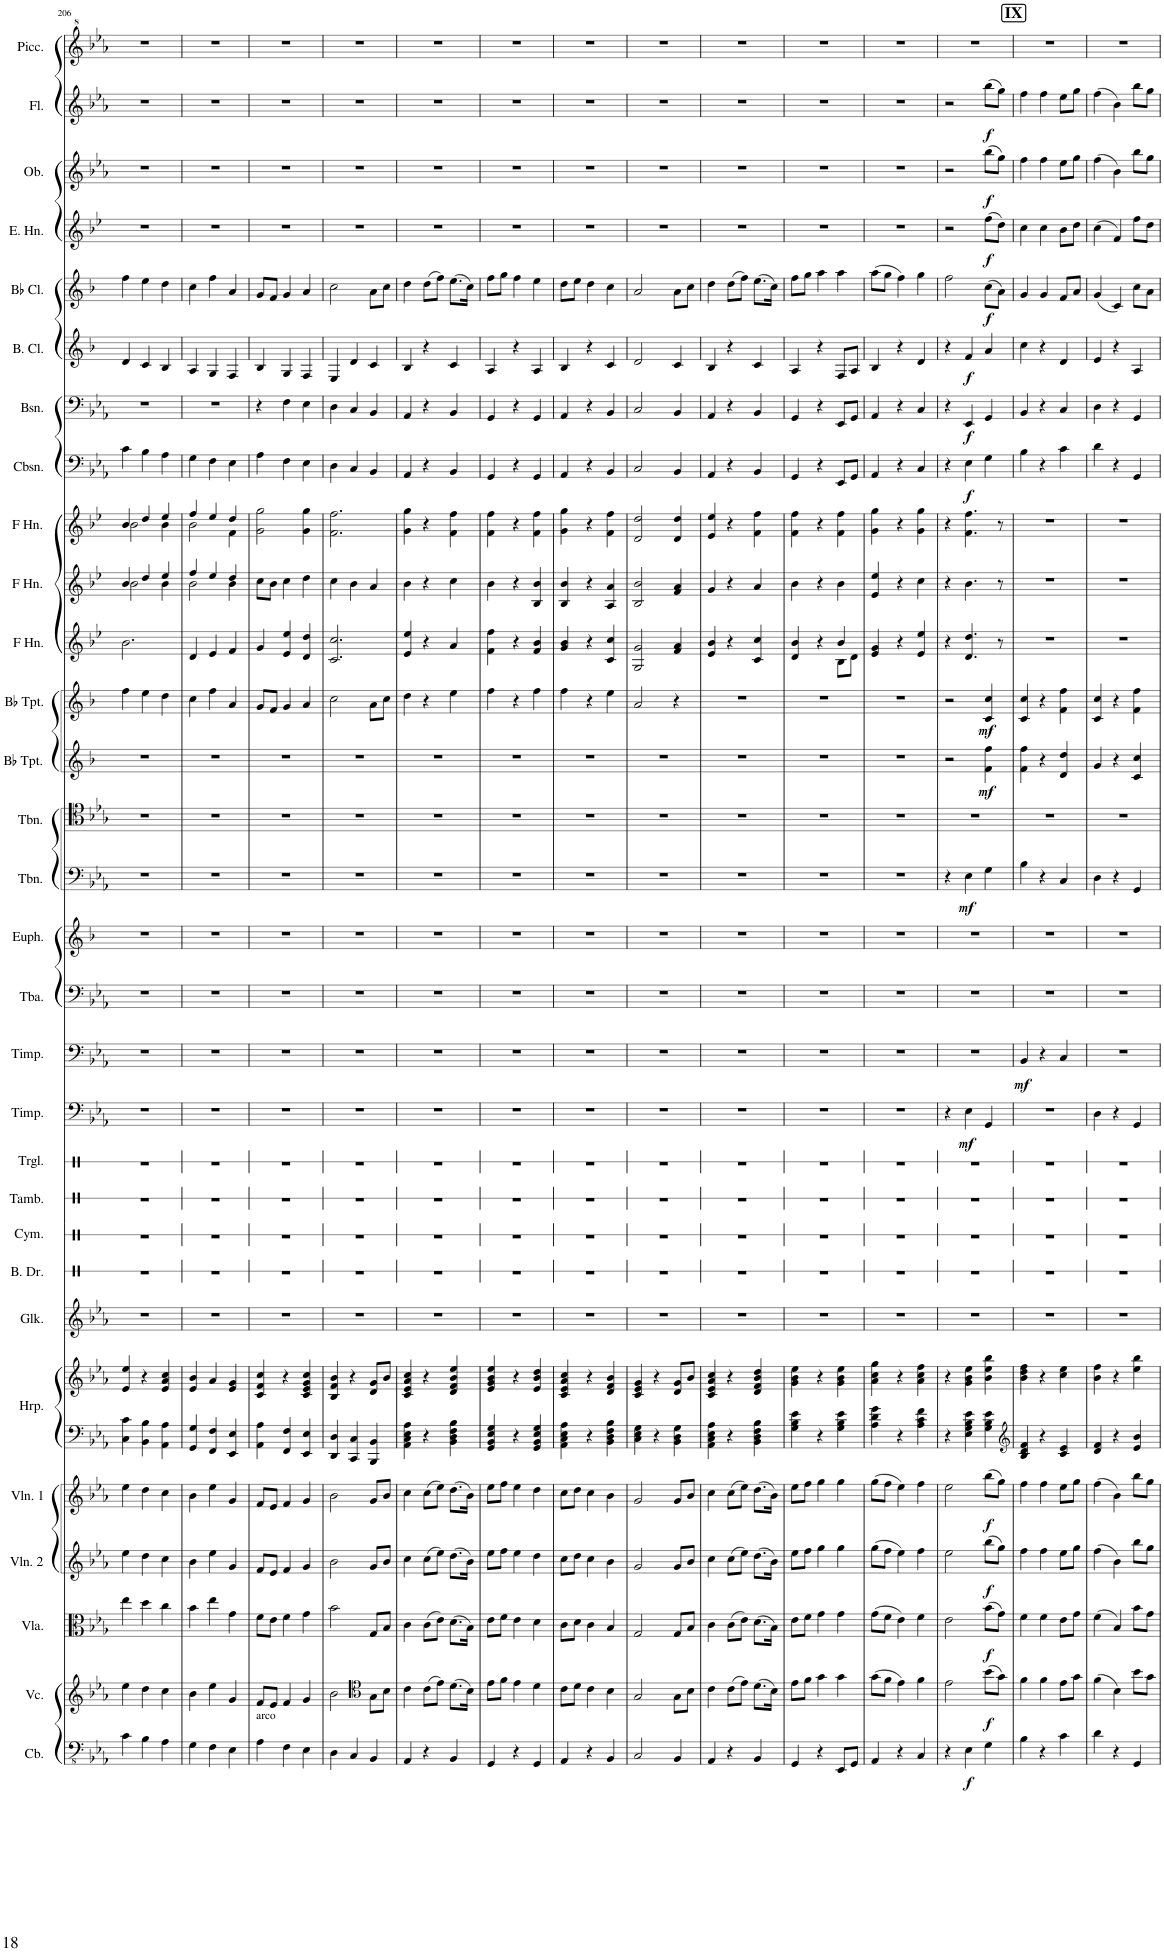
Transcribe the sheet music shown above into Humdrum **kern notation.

**kern	**dynam	**kern	**dynam	**kern	**dynam	**kern	**dynam	**kern	**dynam	**kern	**kern	**kern	**kern	**kern	**kern	**kern	**kern	**dynam	**kern	**dynam	**kern	**kern	**kern	**dynam	**kern	**kern	**dynam	**kern	**dynam	**kern	**kern	**kern	**kern	**dynam	**kern	**dynam	**kern	**dynam	**kern	**dynam	**kern	**dynam	**kern	**dynam	**kern	**dynam	**kern
*part30	*part30	*part29	*part29	*part28	*part28	*part27	*part27	*part26	*part26	*part25	*part25	*part24	*part23	*part22	*part21	*part20	*part19	*part19	*part18	*part18	*part17	*part16	*part15	*part15	*part14	*part13	*part13	*part12	*part12	*part11	*part10	*part9	*part8	*part8	*part7	*part7	*part6	*part6	*part5	*part5	*part4	*part4	*part3	*part3	*part2	*part2	*part1
*staff31	*staff31	*staff30	*staff30	*staff29	*staff29	*staff28	*staff28	*staff27	*staff27	*staff26	*staff25	*staff24	*staff23	*staff22	*staff21	*staff20	*staff19	*staff19	*staff18	*staff18	*staff17	*staff16	*staff15	*staff15	*staff14	*staff13	*staff13	*staff12	*staff12	*staff11	*staff10	*staff9	*staff8	*staff8	*staff7	*staff7	*staff6	*staff6	*staff5	*staff5	*staff4	*staff4	*staff3	*staff3	*staff2	*staff2	*staff1
*I"Contrabass	*	*I"Violoncellos	*	*I"Violas	*	*I"Violins 2	*	*I"Violins 1	*	*I"Harps	*	*I"Glockenspiel	*I"Bass Drum	*I"Cymbal	*I"Tambourine	*I"Triangle	*I"Timpani	*	*I"Timpani	*	*I"Tuba	*I"Euphonium	*I"Bass Trombone	*	*I"Tenor Trombones	*I"Bb Trumpet III IV	*	*I"Bb Trumpet I II	*	*I"F Horn V VI	*I"F Horn III IV	*I"F Horn I II	*I"Contrabassoon	*	*I"Bassoons	*	*I"Bass Clarinet	*	*I"Bb Clarinets	*	*I"English Horn	*	*I"Oboes	*	*I"Flutes	*	*I"Piccolos
*I'Cb.	*	*I'Vc.	*	*I'Vla.	*	*I'Vln. 2	*	*I'Vln. 1	*	*I'Hrp.	*	*I'Glk.	*I'B. Dr.	*I'Cym.	*I'Tamb.	*I'Trgl.	*I'Timp.	*	*I'Timp.	*	*I'Tba.	*I'Euph.	*I'Tbn.	*	*I'Tbn.	*I'Bb Tpt.	*	*I'Bb Tpt.	*	*I'F Hn.	*I'F Hn.	*I'F Hn.	*I'Cbsn.	*	*I'Bsn.	*	*I'B. Cl.	*	*I'Bb Cl.	*	*I'E. Hn.	*	*I'Ob.	*	*I'Fl.	*	*I'Picc.
!!LO:PB:g=z
*clefFv4	*	*clefG2	*	*clefC3	*	*clefG2	*	*clefG2	*	*clefF4	*clefG2	*clefG2	*clefX	*clefX	*clefX	*clefX	*clefF4	*	*clefF4	*	*clefF4	*clefG2	*clefF4	*	*clefC4	*clefG2	*	*clefG2	*	*clefG2	*clefG2	*clefG2	*clefF4	*	*clefF4	*	*clefG2	*	*clefG2	*	*clefG2	*	*clefG2	*	*clefG2	*	*clefG^2
*Trd7c12	*	*	*	*	*	*	*	*	*	*	*	*Trd-14c-24	*	*	*	*	*	*	*	*	*	*Trd8c14	*	*	*	*Trd1c2	*	*Trd1c2	*	*Trd4c7	*Trd4c7	*Trd4c7	*Trd7c12	*	*	*	*Trd8c14	*	*Trd1c2	*	*Trd4c7	*	*	*	*	*	*Trd-7c-12
*k[b-e-a-]	*	*k[b-e-a-]	*	*k[b-e-a-]	*	*k[b-e-a-]	*	*k[b-e-a-]	*	*k[b-e-a-]	*k[b-e-a-]	*k[b-e-a-]	*k[]	*k[]	*k[]	*k[]	*k[b-e-a-]	*	*k[b-e-a-]	*	*k[b-e-a-]	*k[b-]	*k[b-e-a-]	*	*k[b-e-a-]	*k[b-]	*	*k[b-]	*	*k[b-e-]	*k[b-e-]	*k[b-e-]	*k[b-e-a-]	*	*k[b-e-a-]	*	*k[b-]	*	*k[b-]	*	*k[b-e-]	*	*k[b-e-a-]	*	*k[b-e-a-]	*	*k[b-e-a-]
*M3/4	*	*M3/4	*	*M3/4	*	*M3/4	*	*M3/4	*	*M3/4	*M3/4	*M3/4	*M3/4	*M3/4	*M3/4	*M3/4	*M3/4	*	*M3/4	*	*M3/4	*M3/4	*M3/4	*	*M3/4	*M3/4	*	*M3/4	*	*M3/4	*M3/4	*M3/4	*M3/4	*	*M3/4	*	*M3/4	*	*M3/4	*	*M3/4	*	*M3/4	*	*M3/4	*	*M3/4
=206	=206	=206	=206	=206	=206	=206	=206	=206	=206	=206	=206	=206	=206	=206	=206	=206	=206	=206	=206	=206	=206	=206	=206	=206	=206	=206	=206	=206	=206	=206	=206	=206	=206	=206	=206	=206	=206	=206	=206	=206	=206	=206	=206	=206	=206	=206	=206
*	*	*	*	*	*	*	*	*	*	*	*	*	*	*	*	*	*	*	*	*	*	*	*	*	*	*	*	*	*	*	*^	*^	*	*	*	*	*	*	*	*	*	*	*	*	*	*	*
4C\	.	4ee-\	.	4ee-\	.	4ee-\	.	4ee-\	.	4C\ 4c\	4e-/ 4ee-/	2.r	2.r	2.r	2.r	2.r	2.r	.	2.r	.	2.r	2.r	2.r	.	2.r	2.r	.	4ff\	.	2.b-\	4b-/	2b-\	4b-/	2b-\	4c\	.	2.r	.	4d/	.	4ff\	.	2.r	.	2.r	.	2.r	.	2.r
4BB-\	.	4dd\	.	4dd\	.	4dd\	.	4dd\	.	4BB-\ 4B-\	4r	.	.	.	.	.	.	.	.	.	.	.	.	.	.	.	.	4ee\	.	.	4dd/	.	4dd/	.	4B-\	.	.	.	4c/	.	4ee\	.	.	.	.	.	.	.	.
4AA-\	.	4cc\	.	4cc\	.	4cc\	.	4cc\	.	4AA-\ 4A-\	4e-/ 4a-/ 4cc/	.	.	.	.	.	.	.	.	.	.	.	.	.	.	.	.	4dd\	.	.	4ee-/	4b-\	4ee-/	4b-\	4A-\	.	.	.	4B-/	.	4dd\	.	.	.	.	.	.	.	.
=207	=207	=207	=207	=207	=207	=207	=207	=207	=207	=207	=207	=207	=207	=207	=207	=207	=207	=207	=207	=207	=207	=207	=207	=207	=207	=207	=207	=207	=207	=207	=207	=207	=207	=207	=207	=207	=207	=207	=207	=207	=207	=207	=207	=207	=207	=207	=207	=207	=207
4GG\	.	4b-\	.	4b-\	.	4b-\	.	4b-\	.	4GG/ 4G/	4e-/ 4b-/	2.r	2.r	2.r	2.r	2.r	2.r	.	2.r	.	2.r	2.r	2.r	.	2.r	2.r	.	4cc\	.	4d/	4ff/	2b-\	4ff/	2b-\	4G\	.	2.r	.	4A/	.	4cc\	.	2.r	.	2.r	.	2.r	.	2.r
4FF\	.	4ee-\	.	4ee-\	.	4ee-\	.	4ee-\	.	4FF/ 4F/	4a-/	.	.	.	.	.	.	.	.	.	.	.	.	.	.	.	.	4ff\	.	4e-/	4ee-/	.	4ee-/	.	4F\	.	.	.	4G/	.	4ff\	.	.	.	.	.	.	.	.
4EE-\	.	4g/	.	4g\	.	4g/	.	4g/	.	4EE-/ 4E-/	4e-/ 4g/	.	.	.	.	.	.	.	.	.	.	.	.	.	.	.	.	4a/	.	4f/	4dd/	4b-\	4dd/	4f\	4E-\	.	.	.	4F/	.	4a/	.	.	.	.	.	.	.	.
=208	=208	=208	=208	=208	=208	=208	=208	=208	=208	=208	=208	=208	=208	=208	=208	=208	=208	=208	=208	=208	=208	=208	=208	=208	=208	=208	=208	=208	=208	=208	=208	=208	=208	=208	=208	=208	=208	=208	=208	=208	=208	=208	=208	=208	=208	=208	=208	=208	=208
!LO:TX:a:t=arco	!	!	!	!	!	!	!	!	!	!	!	!	!	!	!	!	!	!	!	!	!	!	!	!	!	!	!	!	!	!	!	!	!	!	!	!	!	!	!	!	!	!	!	!	!	!	!	!	!
*	*	*	*	*	*	*	*	*	*	*	*	*	*	*	*	*	*	*	*	*	*	*	*	*	*	*	*	*	*	*	*v	*v	*	*	*	*	*	*	*	*	*	*	*	*	*	*	*	*	*
*	*	*	*	*	*	*	*	*	*	*	*	*	*	*	*	*	*	*	*	*	*	*	*	*	*	*	*	*	*	*	*	*v	*v	*	*	*	*	*	*	*	*	*	*	*	*	*	*	*
4AA-\	.	8f/L	.	8f\L	.	8f/L	.	8f/L	.	4AA-\ 4A-\	4c/ 4f/ 4cc/	2.r	2.r	2.r	2.r	2.r	2.r	.	2.r	.	2.r	2.r	2.r	.	2.r	2.r	.	8g/L	.	4g/	8cc\L	2g\ 2gg\	4A-\	.	4r	.	4B-/	.	8g/L	.	2.r	.	2.r	.	2.r	.	2.r
.	.	8e-/J	.	8e-\J	.	8e-/J	.	8e-/J	.	.	.	.	.	.	.	.	.	.	.	.	.	.	.	.	.	.	.	8f/J	.	.	8b-\J	.	.	.	.	.	.	.	8f/J	.	.	.	.	.	.	.	.
4FF\	.	4f/	.	4f\	.	4f/	.	4f/	.	4FF/ 4F/	4r	.	.	.	.	.	.	.	.	.	.	.	.	.	.	.	.	4g/	.	4e-/ 4ee-/	4cc\	.	4F\	.	4F\	.	4G/	.	4g/	.	.	.	.	.	.	.	.
4EE-\	.	4g/	.	4g\	.	4g/	.	4g/	.	4EE-/ 4E-/	4c/ 4e-/ 4g/ 4cc/	.	.	.	.	.	.	.	.	.	.	.	.	.	.	.	.	4a/	.	4d/ 4dd/	4dd\	4g\ 4gg\	4E-\	.	4E-\	.	4F/	.	4a/	.	.	.	.	.	.	.	.
=209	=209	=209	=209	=209	=209	=209	=209	=209	=209	=209	=209	=209	=209	=209	=209	=209	=209	=209	=209	=209	=209	=209	=209	=209	=209	=209	=209	=209	=209	=209	=209	=209	=209	=209	=209	=209	=209	=209	=209	=209	=209	=209	=209	=209	=209	=209	=209
4DD\	.	2b-\	.	2b-\	.	2b-\	.	2b-\	.	4DD/ 4D/	4B-/ 4f/ 4b-/	2.r	2.r	2.r	2.r	2.r	2.r	.	2.r	.	2.r	2.r	2.r	.	2.r	2.r	.	2cc\	.	2.c/ 2.cc/	4cc\	2.f\ 2.ff\	4D\	.	4D\	.	4E/	.	2cc\	.	2.r	.	2.r	.	2.r	.	2.r
4CC/	.	.	.	.	.	.	.	.	.	4CC/ 4C/	4r	.	.	.	.	.	.	.	.	.	.	.	.	.	.	.	.	.	.	.	4b-\	.	4C/	.	4C/	.	4d/	.	.	.	.	.	.	.	.	.	.
*	*	*clefC4	*	*	*	*	*	*	*	*	*	*	*	*	*	*	*	*	*	*	*	*	*	*	*	*	*	*	*	*	*	*	*	*	*	*	*	*	*	*	*	*	*	*	*	*	*
4BBB-/	.	8G\L	.	8G/L	.	8g/L	.	8g/L	.	4BBB-/ 4BB-/	8d/ 8g/L	.	.	.	.	.	.	.	.	.	.	.	.	.	.	.	.	8a\L	.	.	4a/	.	4BB-/	.	4BB-/	.	4c/	.	8a\L	.	.	.	.	.	.	.	.
.	.	8B-\J	.	8B-/J	.	8b-/J	.	8b-/J	.	.	8b-/J	.	.	.	.	.	.	.	.	.	.	.	.	.	.	.	.	8cc\J	.	.	.	.	.	.	.	.	.	.	8cc\J	.	.	.	.	.	.	.	.
=210	=210	=210	=210	=210	=210	=210	=210	=210	=210	=210	=210	=210	=210	=210	=210	=210	=210	=210	=210	=210	=210	=210	=210	=210	=210	=210	=210	=210	=210	=210	=210	=210	=210	=210	=210	=210	=210	=210	=210	=210	=210	=210	=210	=210	=210	=210	=210
4AAA-/	.	4c\	.	4c\	.	4cc\	.	4cc\	.	4AA-\ 4C\ 4E-\ 4A-\	4c/ 4e-/ 4a-/ 4cc/	2.r	2.r	2.r	2.r	2.r	2.r	.	2.r	.	2.r	2.r	2.r	.	2.r	2.r	.	4dd\	.	4e-/ 4ee-/	4b-\	4g\ 4gg\	4AA-/	.	4AA-/	.	4B-/	.	4dd\	.	2.r	.	2.r	.	2.r	.	2.r
4r	.	(8c\L	.	(8c\L	.	(8cc\L	.	(8cc\L	.	4r	4r	.	.	.	.	.	.	.	.	.	.	.	.	.	.	.	.	4r	.	4r	4r	4r	4r	.	4r	.	4r	.	(8dd\L	.	.	.	.	.	.	.	.
.	.	8e-\J)	.	8e-\J)	.	8ee-\J)	.	8ee-\J)	.	.	.	.	.	.	.	.	.	.	.	.	.	.	.	.	.	.	.	.	.	.	.	.	.	.	.	.	.	.	8ff\J)	.	.	.	.	.	.	.	.
4BBB-/	.	(8.d\L	.	(8.d\L	.	(8.dd\L	.	(8.dd\L	.	4BB-\ 4D\ 4F\ 4B-\	4d/ 4f/ 4b-/ 4ee-/	.	.	.	.	.	.	.	.	.	.	.	.	.	.	.	.	4ee\	.	4a/	4cc\	4f\ 4ff\	4BB-/	.	4BB-/	.	4c/	.	(8.ee\L	.	.	.	.	.	.	.	.
.	.	16B-\Jk)	.	16B-\Jk)	.	16b-\Jk)	.	16b-\Jk)	.	.	.	.	.	.	.	.	.	.	.	.	.	.	.	.	.	.	.	.	.	.	.	.	.	.	.	.	.	.	16cc\Jk)	.	.	.	.	.	.	.	.
=211	=211	=211	=211	=211	=211	=211	=211	=211	=211	=211	=211	=211	=211	=211	=211	=211	=211	=211	=211	=211	=211	=211	=211	=211	=211	=211	=211	=211	=211	=211	=211	=211	=211	=211	=211	=211	=211	=211	=211	=211	=211	=211	=211	=211	=211	=211	=211
4GGG/	.	8e-\L	.	8e-\L	.	8ee-\L	.	8ee-\L	.	4GG/ 4BB-/ 4E-/ 4G/	4e-/ 4g/ 4b-/ 4ee-/	2.r	2.r	2.r	2.r	2.r	2.r	.	2.r	.	2.r	2.r	2.r	.	2.r	2.r	.	4ff\	.	4f\ 4ff\	4b-\	4f\ 4ff\	4GG/	.	4GG/	.	4A/	.	8ff\L	.	2.r	.	2.r	.	2.r	.	2.r
.	.	8f\J	.	8f\J	.	8ff\J	.	8ff\J	.	.	.	.	.	.	.	.	.	.	.	.	.	.	.	.	.	.	.	.	.	.	.	.	.	.	.	.	.	.	8gg\J	.	.	.	.	.	.	.	.
4r	.	4e-\	.	4e-\	.	4ee-\	.	4ee-\	.	4r	4r	.	.	.	.	.	.	.	.	.	.	.	.	.	.	.	.	4r	.	4r	4r	4r	4r	.	4r	.	4r	.	4ff\	.	.	.	.	.	.	.	.
4GGG/	.	4d\	.	4d\	.	4dd\	.	4dd\	.	4GG/ 4BB-/ 4E-/ 4G/	4e-/ 4b-/ 4dd/	.	.	.	.	.	.	.	.	.	.	.	.	.	.	.	.	4ff\	.	4f/ 4b-/	4B-/ 4b-/	4f\ 4ff\	4GG/	.	4GG/	.	4A/	.	4ee\	.	.	.	.	.	.	.	.
=212	=212	=212	=212	=212	=212	=212	=212	=212	=212	=212	=212	=212	=212	=212	=212	=212	=212	=212	=212	=212	=212	=212	=212	=212	=212	=212	=212	=212	=212	=212	=212	=212	=212	=212	=212	=212	=212	=212	=212	=212	=212	=212	=212	=212	=212	=212	=212
4AAA-/	.	8c\L	.	8c\L	.	8cc\L	.	8cc\L	.	4AA-\ 4C\ 4E-\ 4A-\	4c/ 4e-/ 4a-/ 4cc/	2.r	2.r	2.r	2.r	2.r	2.r	.	2.r	.	2.r	2.r	2.r	.	2.r	2.r	.	4ff\	.	4g/ 4b-/	4B-/ 4b-/	4g\ 4gg\	4AA-/	.	4AA-/	.	4B-/	.	8dd\L	.	2.r	.	2.r	.	2.r	.	2.r
.	.	8d\J	.	8d\J	.	8dd\J	.	8dd\J	.	.	.	.	.	.	.	.	.	.	.	.	.	.	.	.	.	.	.	.	.	.	.	.	.	.	.	.	.	.	8ee\J	.	.	.	.	.	.	.	.
4r	.	4c\	.	4c\	.	4cc\	.	4cc\	.	4r	4r	.	.	.	.	.	.	.	.	.	.	.	.	.	.	.	.	4r	.	4r	4r	4r	4r	.	4r	.	4r	.	4dd\	.	.	.	.	.	.	.	.
4BBB-/	.	4B-\	.	4B-/	.	4b-\	.	4b-\	.	4BB-\ 4D\ 4F\ 4B-\	4d/ 4f/ 4b-/	.	.	.	.	.	.	.	.	.	.	.	.	.	.	.	.	4ee\	.	4c/ 4cc/	4A/ 4a/	4f\ 4ff\	4BB-/	.	4BB-/	.	4c/	.	4cc\	.	.	.	.	.	.	.	.
=213	=213	=213	=213	=213	=213	=213	=213	=213	=213	=213	=213	=213	=213	=213	=213	=213	=213	=213	=213	=213	=213	=213	=213	=213	=213	=213	=213	=213	=213	=213	=213	=213	=213	=213	=213	=213	=213	=213	=213	=213	=213	=213	=213	=213	=213	=213	=213
2CC/	.	2G/	.	2G/	.	2g/	.	2g/	.	4C\ 4E-\ 4G\	4c/ 4e-/ 4g/	2.r	2.r	2.r	2.r	2.r	2.r	.	2.r	.	2.r	2.r	2.r	.	2.r	2.r	.	2a/	.	2G/ 2g/	2B-/ 2b-/	2d/ 2dd/	2C/	.	2C/	.	2d/	.	2a/	.	2.r	.	2.r	.	2.r	.	2.r
.	.	.	.	.	.	.	.	.	.	4r	4r	.	.	.	.	.	.	.	.	.	.	.	.	.	.	.	.	.	.	.	.	.	.	.	.	.	.	.	.	.	.	.	.	.	.	.	.
4BBB-/	.	8G\L	.	8G/L	.	8g/L	.	8g/L	.	4BB-\ 4D\ 4G\	8d/ 8g/L	.	.	.	.	.	.	.	.	.	.	.	.	.	.	.	.	4r	.	4f/ 4a/	4f/ 4a/	4d/ 4dd/	4BB-/	.	4BB-/	.	4c/	.	8a\L	.	.	.	.	.	.	.	.
.	.	8B-\J	.	8B-/J	.	8b-/J	.	8b-/J	.	.	8b-/J	.	.	.	.	.	.	.	.	.	.	.	.	.	.	.	.	.	.	.	.	.	.	.	.	.	.	.	8cc\J	.	.	.	.	.	.	.	.
=214	=214	=214	=214	=214	=214	=214	=214	=214	=214	=214	=214	=214	=214	=214	=214	=214	=214	=214	=214	=214	=214	=214	=214	=214	=214	=214	=214	=214	=214	=214	=214	=214	=214	=214	=214	=214	=214	=214	=214	=214	=214	=214	=214	=214	=214	=214	=214
4AAA-/	.	4c\	.	4c\	.	4cc\	.	4cc\	.	4AA-\ 4C\ 4E-\ 4A-\	4c/ 4e-/ 4a-/ 4cc/	2.r	2.r	2.r	2.r	2.r	2.r	.	2.r	.	2.r	2.r	2.r	.	2.r	2.r	.	2.r	.	4e-/ 4b-/	4g/	4e-/ 4ee-/	4AA-/	.	4AA-/	.	4B-/	.	4dd\	.	2.r	.	2.r	.	2.r	.	2.r
4r	.	(8c\L	.	(8c\L	.	(8cc\L	.	(8cc\L	.	4r	4r	.	.	.	.	.	.	.	.	.	.	.	.	.	.	.	.	.	.	4r	4r	4r	4r	.	4r	.	4r	.	(8dd\L	.	.	.	.	.	.	.	.
.	.	8e-\J)	.	8e-\J)	.	8ee-\J)	.	8ee-\J)	.	.	.	.	.	.	.	.	.	.	.	.	.	.	.	.	.	.	.	.	.	.	.	.	.	.	.	.	.	.	8ff\J)	.	.	.	.	.	.	.	.
4BBB-/	.	(8.d\L	.	(8.d\L	.	(8.dd\L	.	(8.dd\L	.	4BB-\ 4D\ 4F\ 4B-\	4d/ 4f/ 4b-/ 4dd/	.	.	.	.	.	.	.	.	.	.	.	.	.	.	.	.	.	.	4c/ 4cc/	4a/	4f\ 4ff\	4BB-/	.	4BB-/	.	4c/	.	(8.ee\L	.	.	.	.	.	.	.	.
.	.	16B-\Jk)	.	16B-\Jk)	.	16b-\Jk)	.	16b-\Jk)	.	.	.	.	.	.	.	.	.	.	.	.	.	.	.	.	.	.	.	.	.	.	.	.	.	.	.	.	.	.	16cc\Jk)	.	.	.	.	.	.	.	.
=215	=215	=215	=215	=215	=215	=215	=215	=215	=215	=215	=215	=215	=215	=215	=215	=215	=215	=215	=215	=215	=215	=215	=215	=215	=215	=215	=215	=215	=215	=215	=215	=215	=215	=215	=215	=215	=215	=215	=215	=215	=215	=215	=215	=215	=215	=215	=215
*	*	*	*	*	*	*	*	*	*	*	*	*	*	*	*	*	*	*	*	*	*	*	*	*	*	*	*	*	*	*^	*	*	*	*	*	*	*	*	*	*	*	*	*	*	*	*	*
4GGG/	.	8e-\L	.	8e-\L	.	8ee-\L	.	8ee-\L	.	4G\ 4B-\ 4e-\	4g\ 4b-\ 4ee-\	2.r	2.r	2.r	2.r	2.r	2.r	.	2.r	.	2.r	2.r	2.r	.	2.r	2.r	.	2.r	.	4d/ 4b-/	2ryy	4b-\	4f\ 4ff\	4GG/	.	4GG/	.	4A/	.	8ff\L	.	2.r	.	2.r	.	2.r	.	2.r
.	.	8f\J	.	8f\J	.	8ff\J	.	8ff\J	.	.	.	.	.	.	.	.	.	.	.	.	.	.	.	.	.	.	.	.	.	.	.	.	.	.	.	.	.	.	.	8gg\J	.	.	.	.	.	.	.	.
4r	.	4g\	.	4g\	.	4gg\	.	4gg\	.	4r	4r	.	.	.	.	.	.	.	.	.	.	.	.	.	.	.	.	.	.	4r	.	4r	4r	4r	.	4r	.	4r	.	4aa\	.	.	.	.	.	.	.	.
8EEE-/L	.	4g\	.	4g\	.	4gg\	.	4gg\	.	4G\ 4B-\ 4e-\	4g\ 4b-\ 4ee-\	.	.	.	.	.	.	.	.	.	.	.	.	.	.	.	.	.	.	4b-/	8B-\L	4b-\	4f\ 4ff\	8EE-/L	.	8EE-/L	.	8F/L	.	4aa\	.	.	.	.	.	.	.	.
8GGG/J	.	.	.	.	.	.	.	.	.	.	.	.	.	.	.	.	.	.	.	.	.	.	.	.	.	.	.	.	.	.	8d\J	.	.	8GG/J	.	8GG/J	.	8A/J	.	.	.	.	.	.	.	.	.	.
*	*	*	*	*	*	*	*	*	*	*	*	*	*	*	*	*	*	*	*	*	*	*	*	*	*	*	*	*	*	*v	*v	*	*	*	*	*	*	*	*	*	*	*	*	*	*	*	*	*
=216	=216	=216	=216	=216	=216	=216	=216	=216	=216	=216	=216	=216	=216	=216	=216	=216	=216	=216	=216	=216	=216	=216	=216	=216	=216	=216	=216	=216	=216	=216	=216	=216	=216	=216	=216	=216	=216	=216	=216	=216	=216	=216	=216	=216	=216	=216	=216
4AAA-/	.	(8g\L	.	(8g\L	.	(8gg\L	.	(8gg\L	.	4A-\ 4d\ 4g\	4a-\ 4cc\ 4gg\	2.r	2.r	2.r	2.r	2.r	2.r	.	2.r	.	2.r	2.r	2.r	.	2.r	2.r	.	2.r	.	4e-/ 4g/	4e-/ 4ee-/	4g\ 4gg\	4AA-/	.	4AA-/	.	4B-/	.	(8aa\L	.	2.r	.	2.r	.	2.r	.	2.r
.	.	8f\J	.	8f\J	.	8ff\J	.	8ff\J	.	.	.	.	.	.	.	.	.	.	.	.	.	.	.	.	.	.	.	.	.	.	.	.	.	.	.	.	.	.	8gg\J	.	.	.	.	.	.	.	.
4r	.	4e-\)	.	4e-\)	.	4ee-\)	.	4ee-\)	.	4r	4r	.	.	.	.	.	.	.	.	.	.	.	.	.	.	.	.	.	.	4r	4r	4r	4r	.	4r	.	4r	.	4ff\)	.	.	.	.	.	.	.	.
4CC/	.	4f\	.	4f\	.	4ff\	.	4ff\	.	4A-\ 4c\ 4f\	4a-\ 4cc\ 4ff\	.	.	.	.	.	.	.	.	.	.	.	.	.	.	.	.	.	.	4e-/ 4ee-/	4cc\	4g\ 4gg\	4C/	.	4C/	.	4d/	.	4gg\	.	.	.	.	.	.	.	.
=217	=217	=217	=217	=217	=217	=217	=217	=217	=217	=217	=217	=217	=217	=217	=217	=217	=217	=217	=217	=217	=217	=217	=217	=217	=217	=217	=217	=217	=217	=217	=217	=217	=217	=217	=217	=217	=217	=217	=217	=217	=217	=217	=217	=217	=217	=217	=217
4r	.	2e-\	.	2e-\	.	2ee-\	.	2ee-\	.	4r	4r	2.r	2.r	2.r	2.r	2.r	4r	.	2.r	.	2.r	2.r	4r	.	2.r	2r	.	2r	.	4r	4r	4r	4r	.	4r	.	4r	.	2ff\	.	2r	.	2r	.	2r	.	2.r
!	!LO:DY:b	!	!	!	!	!	!	!	!	!	!	!	!	!	!	!	!	!LO:DY:b	!	!	!	!	!	!LO:DY:b	!	!	!	!	!	!	!	!	!	!LO:DY:b	!	!LO:DY:b	!	!LO:DY:b	!	!	!	!	!	!	!	!	!
4EE-\	f	.	.	.	.	.	.	.	.	4E-\ 4G\ 4B-\ 4e-\	4g\ 4b-\ 4ee-\	.	.	.	.	.	4E-\	mf	.	.	.	.	4E-\	mf	.	.	.	.	.	4.d/ 4.dd/	4.b-\	4.f\ 4.ff\	4E-\	f	4EE-/	f	4f/	f	.	.	.	.	.	.	.	.	.
!	!	!	!LO:DY:b	!	!LO:DY:b	!	!LO:DY:b	!	!LO:DY:b	!	!	!	!	!	!	!	!	!	!	!	!	!	!	!	!	!	!LO:DY:b	!	!LO:DY:b	!	!	!	!	!	!	!	!	!	!	!LO:DY:b	!	!LO:DY:b	!	!LO:DY:b	!	!LO:DY:b	!
4GG\	.	(8b-\L	f	(8b-\L	f	(8bb-\L	f	(8bb-\L	f	4G\ 4B-\ 4e-\	4b-\ 4ee-\ 4bb-\	.	.	.	.	.	4GG/	.	.	.	.	.	4G\	.	.	4f\ 4ff\	mf	4c/ 4cc/	mf	.	.	.	4G\	.	4GG/	.	4a/	.	(8cc\L	f	(8ff\L	f	(8bb-\L	f	(8bb-\L	f	.
.	.	8g\J)	.	8g\J)	.	8gg\J)	.	8gg\J)	.	.	.	.	.	.	.	.	.	.	.	.	.	.	.	.	.	.	.	.	.	8r	8r	8r	.	.	.	.	.	.	8a\J)	.	8dd\J)	.	8gg\J)	.	8gg\J)	.	.
!!LO:REH:place=s1:a:B:cj:fs=14:t=IX
=218	=218	=218	=218	=218	=218	=218	=218	=218	=218	=218	=218	=218	=218	=218	=218	=218	=218	=218	=218	=218	=218	=218	=218	=218	=218	=218	=218	=218	=218	=218	=218	=218	=218	=218	=218	=218	=218	=218	=218	=218	=218	=218	=218	=218	=218	=218	=218
*	*	*	*	*	*	*	*	*	*	*clefG2	*	*	*	*	*	*	*	*	*	*	*	*	*	*	*	*	*	*	*	*	*	*	*	*	*	*	*	*	*	*	*	*	*	*	*	*	*
!	!	!	!	!	!	!	!	!	!	!	!	!	!	!	!	!	!	!	!	!LO:DY:b	!	!	!	!	!	!	!	!	!	!	!	!	!	!	!	!	!	!	!	!	!	!	!	!	!	!	!
4BB-\	.	4f\	.	4f\	.	4ff\	.	4ff\	.	4B-/ 4d/ 4f/	4b-\ 4dd\ 4ff\	2.r	2.r	2.r	2.r	2.r	2.r	.	4BB-/	mf	2.r	2.r	4B-\	.	2.r	4f\ 4ff\	.	4c/ 4cc/	.	2.r	2.r	2.r	4B-\	.	4BB-/	.	4cc\	.	4g/	.	4cc\	.	4ff\	.	4ff\	.	2.r
4r	.	4f\	.	4f\	.	4ff\	.	4ff\	.	4r	4r	.	.	.	.	.	.	.	4r	.	.	.	4r	.	.	4r	.	4r	.	.	.	.	4r	.	4r	.	4r	.	4g/	.	4cc\	.	4ff\	.	4ff\	.	.
4C\	.	8e-\L	.	8e-\L	.	8ee-\L	.	8ee-\L	.	4c/ 4e-/	4cc\ 4ee-\	.	.	.	.	.	.	.	4C/	.	.	.	4C/	.	.	4d/ 4dd/	.	4f\ 4ff\	.	.	.	.	4c\	.	4C/	.	4d/	.	8f/L	.	8b-\L	.	8ee-\L	.	8ee-\L	.	.
.	.	8g\J	.	8g\J	.	8gg\J	.	8gg\J	.	.	.	.	.	.	.	.	.	.	.	.	.	.	.	.	.	.	.	.	.	.	.	.	.	.	.	.	.	.	8a/J	.	8dd\J	.	8gg\J	.	8gg\J	.	.
=219	=219	=219	=219	=219	=219	=219	=219	=219	=219	=219	=219	=219	=219	=219	=219	=219	=219	=219	=219	=219	=219	=219	=219	=219	=219	=219	=219	=219	=219	=219	=219	=219	=219	=219	=219	=219	=219	=219	=219	=219	=219	=219	=219	=219	=219	=219	=219
4D\	.	(4f\	.	(4f\	.	(4ff\	.	(4ff\	.	4d/ 4f/	4b-\ 4ff\	2.r	2.r	2.r	2.r	2.r	4D\	.	2.r	.	2.r	2.r	4D\	.	2.r	4g/	.	4c/ 4cc/	.	2.r	2.r	2.r	4d\	.	4D\	.	4e/	.	(4g/	.	(4cc\	.	(4ff\	.	(4ff\	.	2.r
4r	.	4B-\)	.	4B-/)	.	4b-\)	.	4b-\)	.	4r	4r	.	.	.	.	.	4r	.	.	.	.	.	4r	.	.	4r	.	4r	.	.	.	.	4r	.	4r	.	4r	.	4c/)	.	4f/)	.	4b-\)	.	4b-\)	.	.
4GGG/	.	8b-\L	.	8b-\L	.	8bb-\L	.	8bb-\L	.	4e-/ 4b-/	4ee-\ 4bb-\	.	.	.	.	.	4GG/	.	.	.	.	.	4GG/	.	.	4c/ 4cc/	.	4f\ 4ff\	.	.	.	.	4GG/	.	4GG/	.	4A/	.	8cc\L	.	8ff\L	.	8bb-\L	.	8bb-\L	.	.
.	.	8g\J	.	8g\J	.	8gg\J	.	8gg\J	.	.	.	.	.	.	.	.	.	.	.	.	.	.	.	.	.	.	.	.	.	.	.	.	.	.	.	.	.	.	8a\J	.	8dd\J	.	8gg\J	.	8gg\J	.	.
=	=	=	=	=	=	=	=	=	=	=	=	=	=	=	=	=	=	=	=	=	=	=	=	=	=	=	=	=	=	=	=	=	=	=	=	=	=	=	=	=	=	=	=	=	=	=	=
*-	*-	*-	*-	*-	*-	*-	*-	*-	*-	*-	*-	*-	*-	*-	*-	*-	*-	*-	*-	*-	*-	*-	*-	*-	*-	*-	*-	*-	*-	*-	*-	*-	*-	*-	*-	*-	*-	*-	*-	*-	*-	*-	*-	*-	*-	*-	*-
